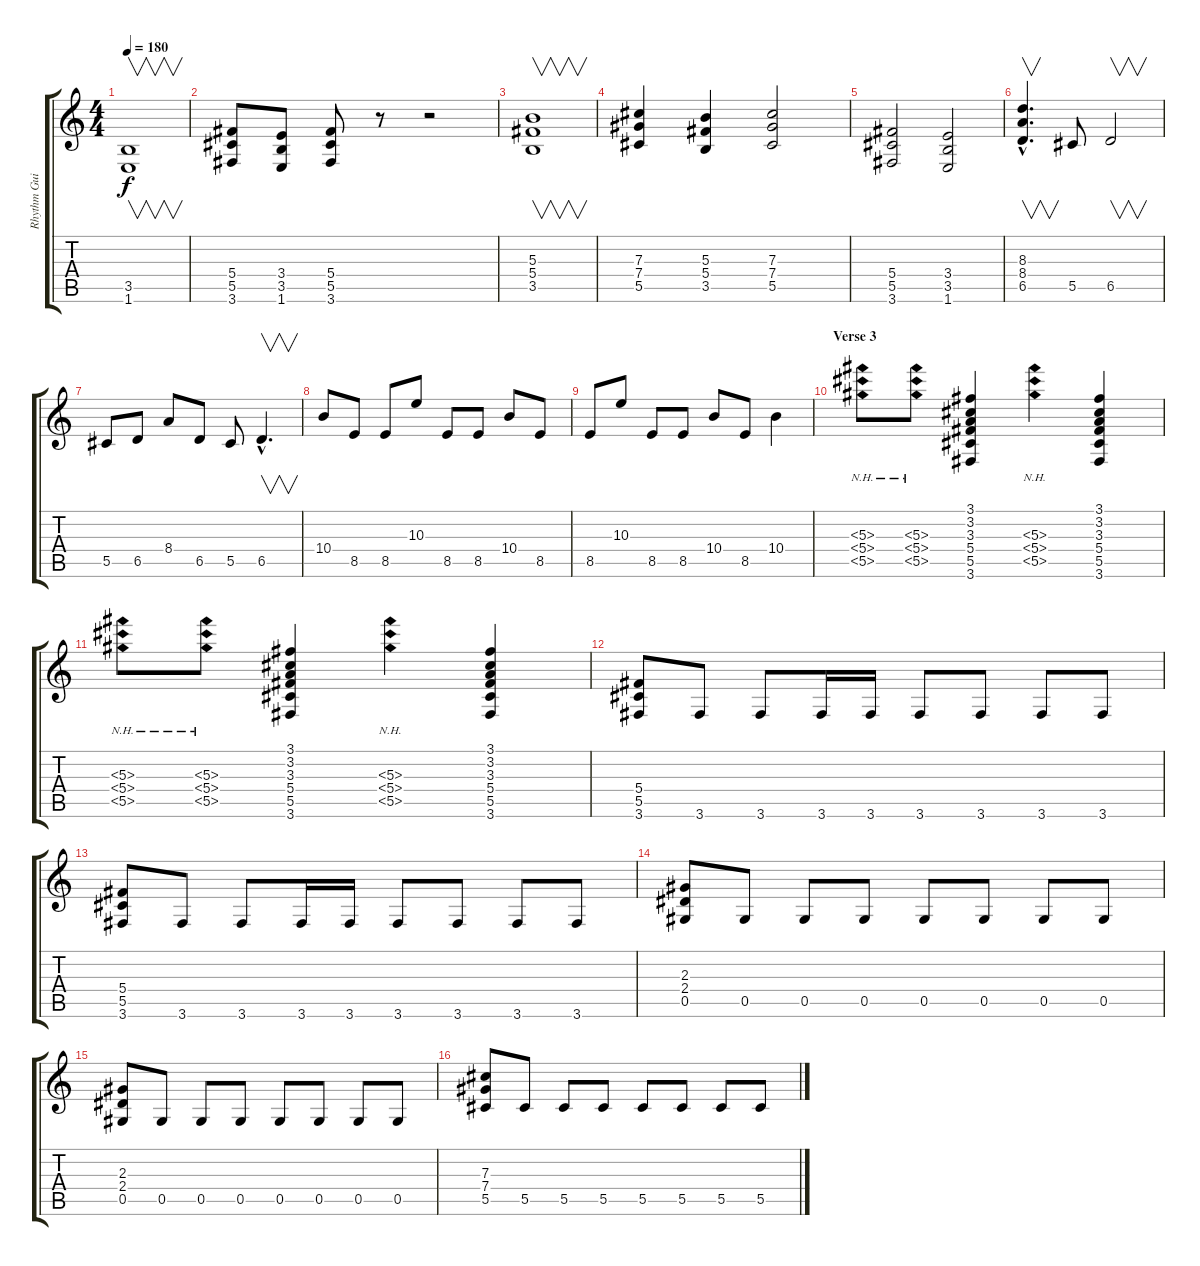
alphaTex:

\track ("Rhythm Guitar" "Rhythm Gui") {instrument overdrivenguitar}
\staff {score tabs}
\tuning (Eb4 Bb3 Gb3 Db3 Ab2 Eb2) {hide}
\ts (4 4)
\tempo 180
\clef g2
\ks c
(3.5 1.6).1{v dy f} |
(5.4 5.5 3.6).8 (3.4 3.5 1.6).8 (5.4 5.5 3.6).8 r.8 r.2 |
(5.3 5.4 3.5).1{v} |
(7.3 7.4 5.5).4 (5.3 5.4 3.5).4 (7.3 7.4 5.5).2 |
(5.4 5.5 3.6).2 (3.4 3.5 1.6).2 |
(8.3{hac} 8.4{hac} 6.5{hac}).4{v d} 5.5.8 6.5.2{v} |
5.5.8 6.5.8 8.4.8 6.5.8 5.5.8 6.5{hac}.4{v d} |
10.4.8 8.5.8 8.5.8 10.3.8 8.5.8 8.5.8 10.4.8 8.5.8 |
8.5.8 10.3.8 8.5.8 8.5.8 10.4.8 8.5.8 10.4.4 |
\section ("" "Verse 3")
(5.3{nh} 5.4{nh} 5.5{nh}).8 (5.3{nh} 5.4{nh} 5.5{nh}).8 (3.1 3.2 3.3 5.4 5.5 3.6).4 (5.3{nh} 5.4{nh} 5.5{nh}).4 (3.1 3.2 3.3 5.4 5.5 3.6).4 |
(5.3{nh} 5.4{nh} 5.5{nh}).8 (5.3{nh} 5.4{nh} 5.5{nh}).8 (3.1 3.2 3.3 5.4 5.5 3.6).4 (5.3{nh} 5.4{nh} 5.5{nh}).4 (3.1 3.2 3.3 5.4 5.5 3.6).4 |
(5.4 5.5 3.6).8 3.6.8 3.6.8 3.6.16 3.6.16 3.6.8 3.6.8 3.6.8 3.6.8 |
(5.4 5.5 3.6).8 3.6.8 3.6.8 3.6.16 3.6.16 3.6.8 3.6.8 3.6.8 3.6.8 |
(2.3 2.4 0.5).8 0.5.8 0.5.8 0.5.8 0.5.8 0.5.8 0.5.8 0.5.8 |
(2.3 2.4 0.5).8 0.5.8 0.5.8 0.5.8 0.5.8 0.5.8 0.5.8 0.5.8 |
(7.3 7.4 5.5).8 5.5.8 5.5.8 5.5.8 5.5.8 5.5.8 5.5.8 5.5.8
